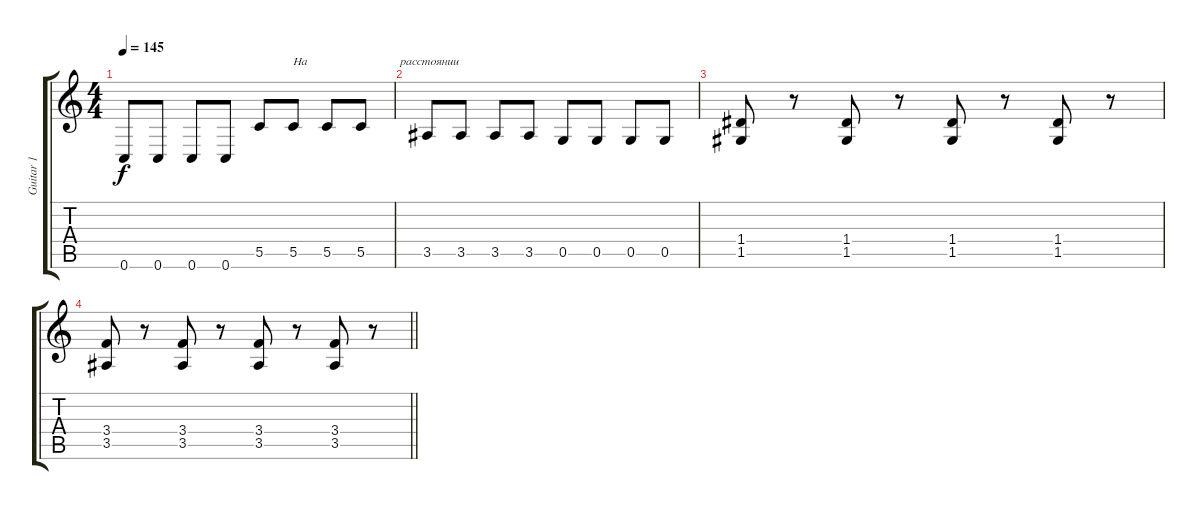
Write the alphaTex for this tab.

\track ("Guitar 1" "Guitar 1") {instrument overdrivenguitar}
\staff {score tabs}
\tuning (E4 B3 G3 D3 G2 C2) {hide}
\ts (4 4)
\tempo 145
\clef g2
\ks c
0.6.8{dy f} 0.6.8 0.6.8 0.6.8 5.5.8 5.5.8{txt "На                               расстоянии "} 5.5.8 5.5.8 |
3.5.8 3.5.8 3.5.8 3.5.8 0.5.8 0.5.8 0.5.8 0.5.8 |
(1.4 1.5).8 r.8 (1.4 1.5).8 r.8 (1.4 1.5).8 r.8 (1.4 1.5).8 r.8 |
\barLineRight lightlight
(3.4 3.5).8 r.8 (3.4 3.5).8 r.8 (3.4 3.5).8 r.8 (3.4 3.5).8 r.8
